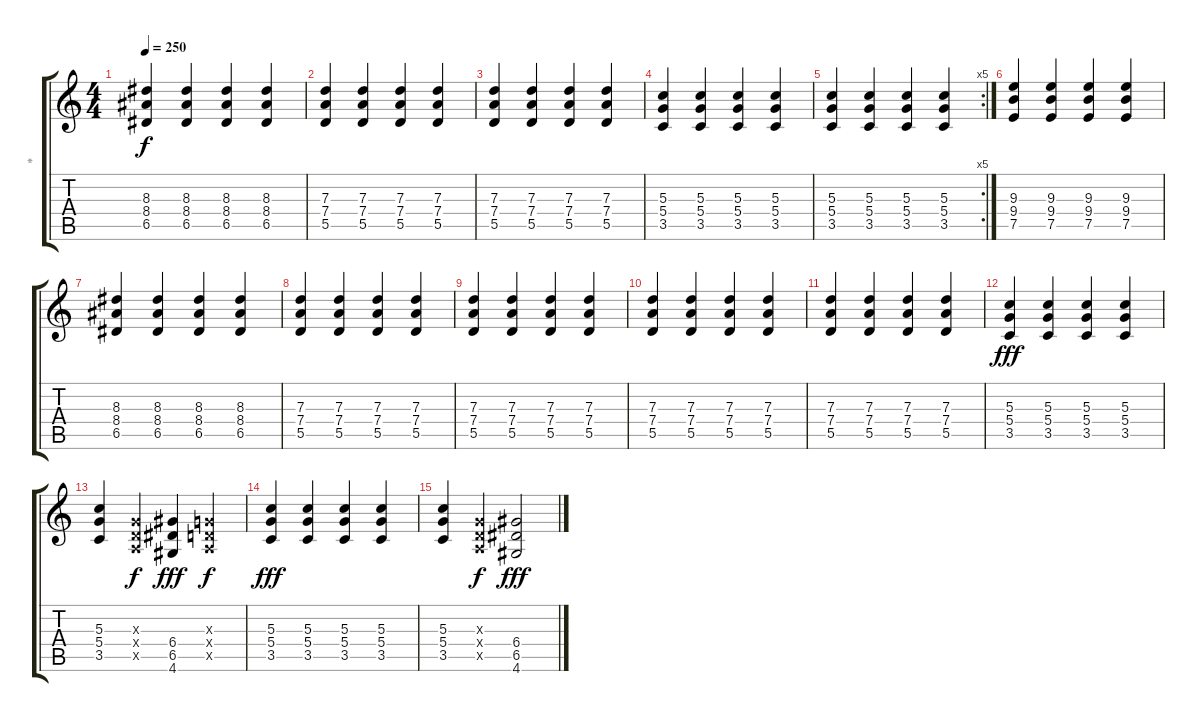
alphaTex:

\track ("*" "*") {instrument overdrivenguitar}
\staff {score tabs}
\tuning (E4 B3 G3 D3 A2 E2) {hide}
\ts (4 4)
\tempo 250
\clef g2
\ks c
(8.3 8.4 6.5).4{dy f} (8.3 8.4 6.5).4 (8.3 8.4 6.5).4 (8.3 8.4 6.5).4 |
(7.3 7.4 5.5).4 (7.3 7.4 5.5).4 (7.3 7.4 5.5).4 (7.3 7.4 5.5).4 |
(7.3 7.4 5.5).4 (7.3 7.4 5.5).4 (7.3 7.4 5.5).4 (7.3 7.4 5.5).4 |
(5.3 5.4 3.5).4 (5.3 5.4 3.5).4 (5.3 5.4 3.5).4 (5.3 5.4 3.5).4 |
\rc 5
(5.3 5.4 3.5).4 (5.3 5.4 3.5).4 (5.3 5.4 3.5).4 (5.3 5.4 3.5).4 |
(9.3 9.4 7.5).4 (9.3 9.4 7.5).4 (9.3 9.4 7.5).4 (9.3 9.4 7.5).4 |
(8.3 8.4 6.5).4 (8.3 8.4 6.5).4 (8.3 8.4 6.5).4 (8.3 8.4 6.5).4 |
(7.3 7.4 5.5).4 (7.3 7.4 5.5).4 (7.3 7.4 5.5).4 (7.3 7.4 5.5).4 |
(7.3 7.4 5.5).4 (7.3 7.4 5.5).4 (7.3 7.4 5.5).4 (7.3 7.4 5.5).4 |
(7.3 7.4 5.5).4 (7.3 7.4 5.5).4 (7.3 7.4 5.5).4 (7.3 7.4 5.5).4 |
(7.3 7.4 5.5).4 (7.3 7.4 5.5).4 (7.3 7.4 5.5).4 (7.3 7.4 5.5).4 |
(5.3 5.4 3.5).4{dy fff} (5.3 5.4 3.5).4 (5.3 5.4 3.5).4 (5.3 5.4 3.5).4 |
(5.3 5.4 3.5).4 (0.3{x} 0.4{x} 0.5{x}).4{dy f} (6.4 6.5 4.6).4{dy fff} (0.3{x} 0.4{x} 0.5{x}).4{dy f} |
(5.3 5.4 3.5).4{dy fff} (5.3 5.4 3.5).4 (5.3 5.4 3.5).4 (5.3 5.4 3.5).4 |
(5.3 5.4 3.5).4 (0.3{x} 0.4{x} 0.5{x}).4{dy f} (6.4 6.5 4.6).2{dy fff}
